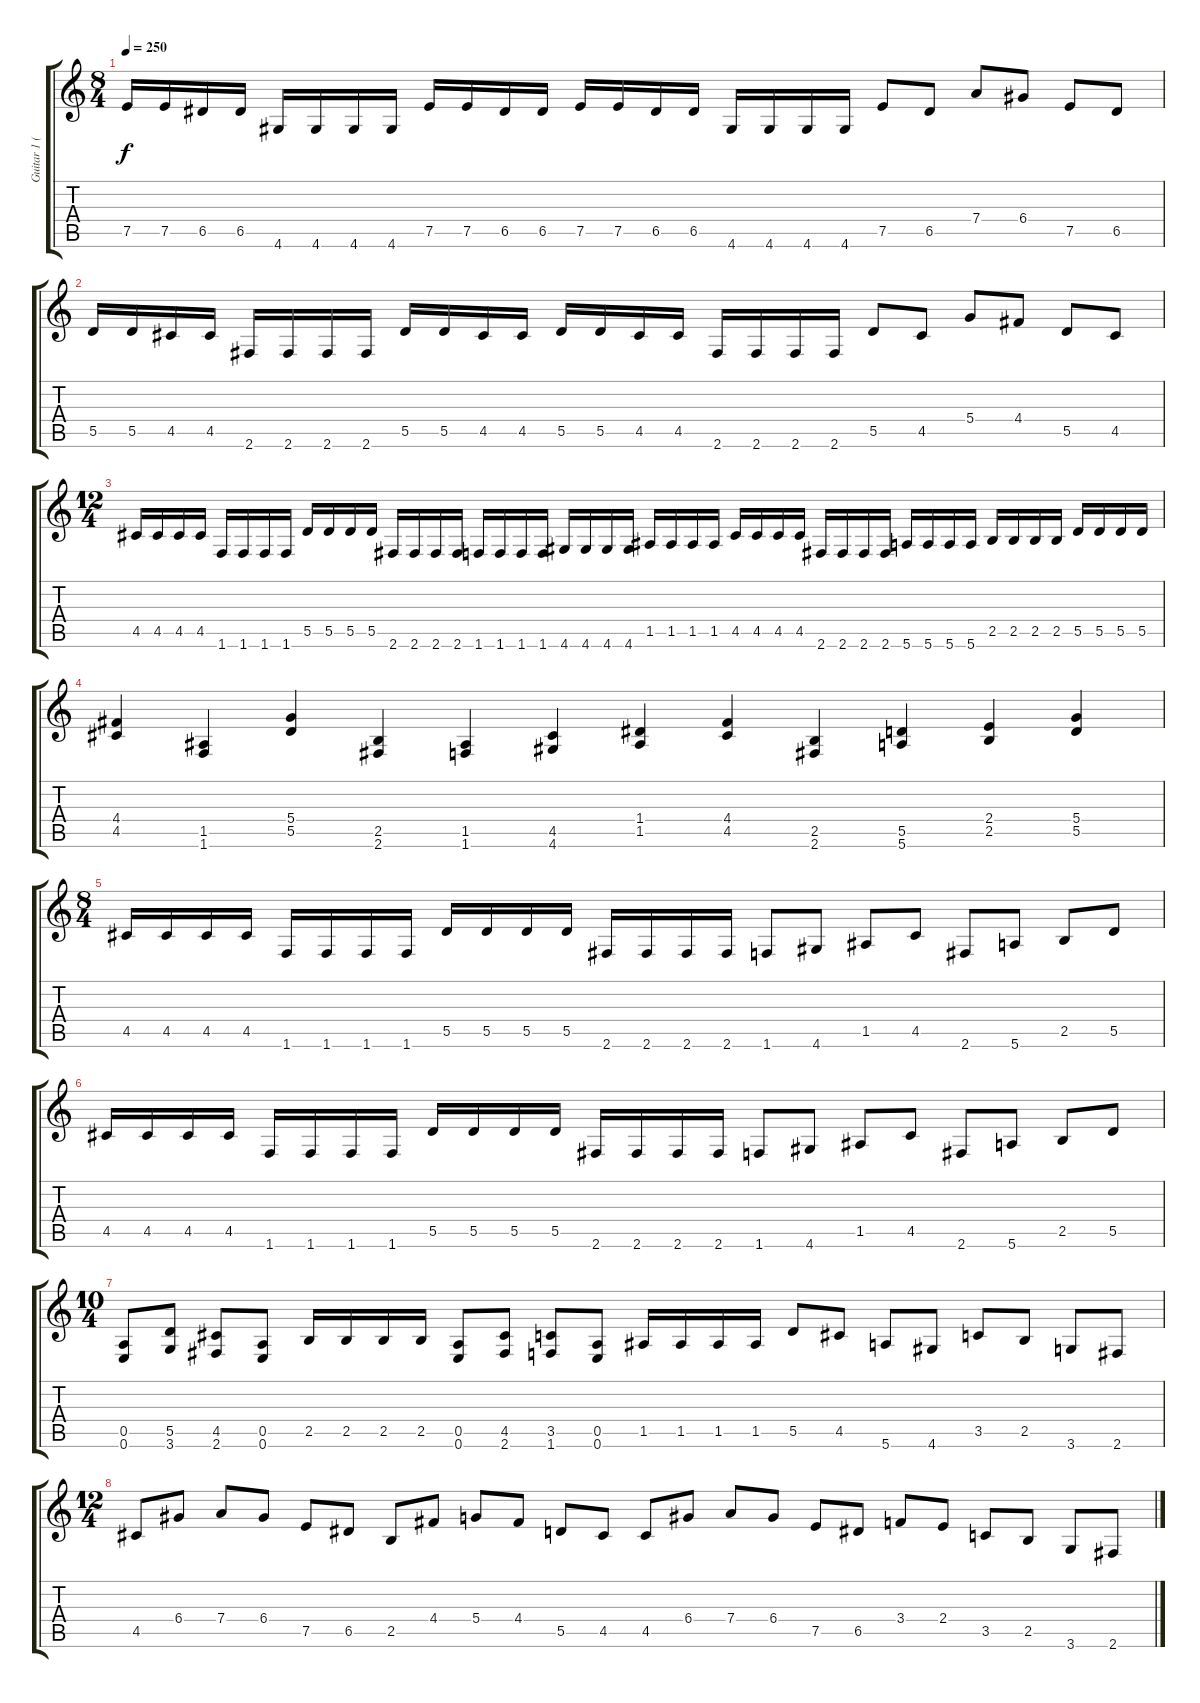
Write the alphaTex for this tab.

\track ("Guitar 1 (Matt Sotelo)" "Guitar 1 (") {instrument distortionguitar}
\staff {score tabs}
\tuning (E4 B3 G3 D3 A2 E2) {hide}
\ts (8 4)
\tempo 250
\clef g2
\ks c
7.5.16{dy f} 7.5.16 6.5.16 6.5.16 4.6.16 4.6.16 4.6.16 4.6.16 7.5.16 7.5.16 6.5.16 6.5.16 7.5.16 7.5.16 6.5.16 6.5.16 4.6.16 4.6.16 4.6.16 4.6.16 7.5.8 6.5.8 7.4.8 6.4.8 7.5.8 6.5.8 |
5.5.16 5.5.16 4.5.16 4.5.16 2.6.16 2.6.16 2.6.16 2.6.16 5.5.16 5.5.16 4.5.16 4.5.16 5.5.16 5.5.16 4.5.16 4.5.16 2.6.16 2.6.16 2.6.16 2.6.16 5.5.8 4.5.8 5.4.8 4.4.8 5.5.8 4.5.8 |
\ts (12 4)
4.5.16 4.5.16 4.5.16 4.5.16 1.6.16 1.6.16 1.6.16 1.6.16 5.5.16 5.5.16 5.5.16 5.5.16 2.6.16 2.6.16 2.6.16 2.6.16 1.6.16 1.6.16 1.6.16 1.6.16 4.6.16 4.6.16 4.6.16 4.6.16 1.5.16 1.5.16 1.5.16 1.5.16 4.5.16 4.5.16 4.5.16 4.5.16 2.6.16 2.6.16 2.6.16 2.6.16 5.6.16 5.6.16 5.6.16 5.6.16 2.5.16 2.5.16 2.5.16 2.5.16 5.5.16 5.5.16 5.5.16 5.5.16 |
(4.4 4.5).4 (1.5 1.6).4 (5.4 5.5).4 (2.5 2.6).4 (1.5 1.6).4 (4.5 4.6).4 (1.4 1.5).4 (4.4 4.5).4 (2.5 2.6).4 (5.5 5.6).4 (2.4 2.5).4 (5.4 5.5).4 |
\ts (8 4)
4.5.16 4.5.16 4.5.16 4.5.16 1.6.16 1.6.16 1.6.16 1.6.16 5.5.16 5.5.16 5.5.16 5.5.16 2.6.16 2.6.16 2.6.16 2.6.16 1.6.8 4.6.8 1.5.8 4.5.8 2.6.8 5.6.8 2.5.8 5.5.8 |
4.5.16 4.5.16 4.5.16 4.5.16 1.6.16 1.6.16 1.6.16 1.6.16 5.5.16 5.5.16 5.5.16 5.5.16 2.6.16 2.6.16 2.6.16 2.6.16 1.6.8 4.6.8 1.5.8 4.5.8 2.6.8 5.6.8 2.5.8 5.5.8 |
\ts (10 4)
(0.5 0.6).8 (5.5 3.6).8 (4.5 2.6).8 (0.5 0.6).8 2.5.16 2.5.16 2.5.16 2.5.16 (0.5 0.6).8 (4.5 2.6).8 (3.5 1.6).8 (0.5 0.6).8 1.5.16 1.5.16 1.5.16 1.5.16 5.5.8 4.5.8 5.6.8 4.6.8 3.5.8 2.5.8 3.6.8 2.6.8 |
\ts (12 4)
4.5.8 6.4.8 7.4.8 6.4.8 7.5.8 6.5.8 2.5.8 4.4.8 5.4.8 4.4.8 5.5.8 4.5.8 4.5.8 6.4.8 7.4.8 6.4.8 7.5.8 6.5.8 3.4.8 2.4.8 3.5.8 2.5.8 3.6.8 2.6.8
